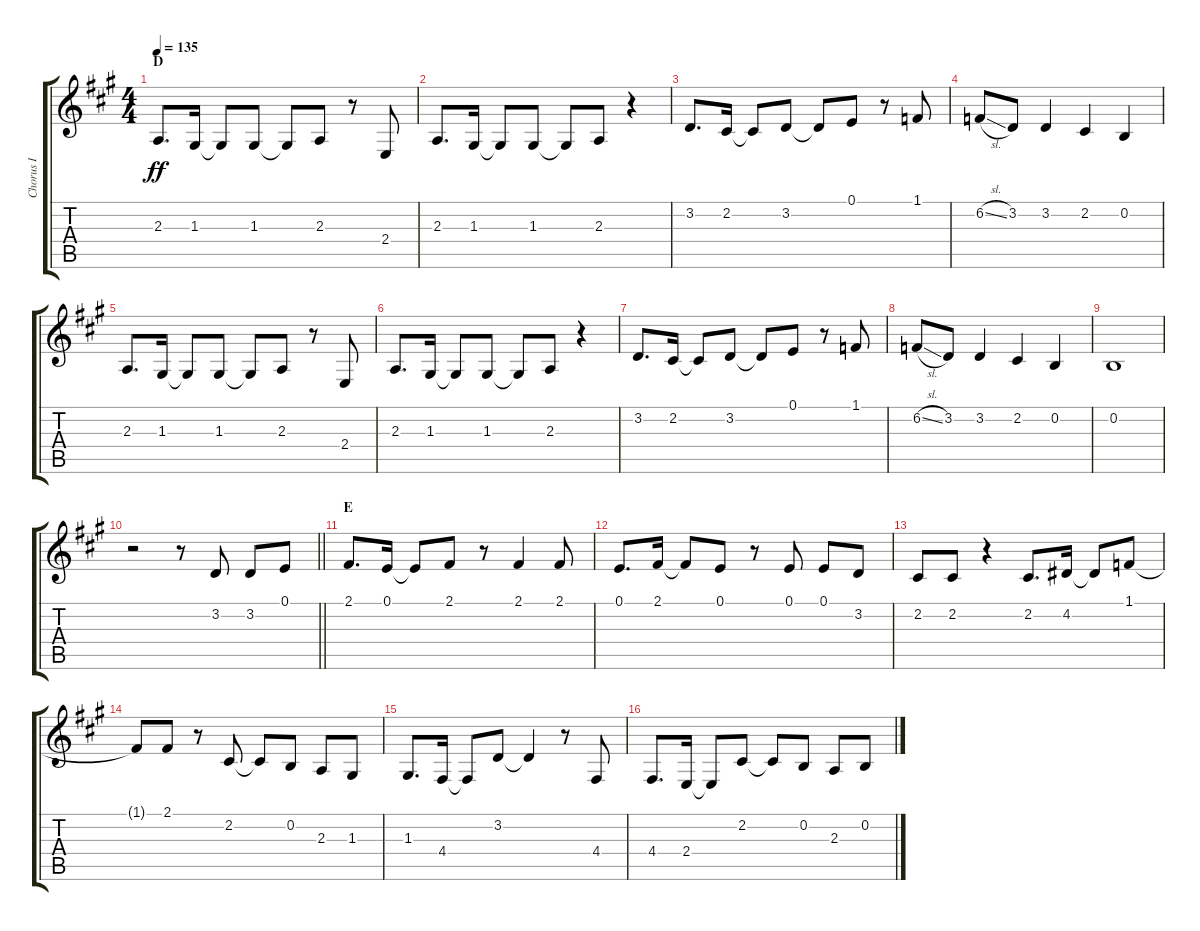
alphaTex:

\track ("Chorus I" "Chorus I") {instrument voiceoohs}
\staff {score tabs}
\tuning (E4 B3 G3 D3 A2 E2) {hide}
\ts (4 4)
\section ("" "D")
\tempo 135
\clef g2
\ks a
2.3.8{d dy ff} 1.3.16 1.3{t}.8 1.3.8 1.3{t}.8 2.3.8 r.8 2.4.8 |
2.3.8{d} 1.3.16 1.3{t}.8 1.3.8 1.3{t}.8 2.3.8 r.4 |
3.2.8{d} 2.2.16 2.2{t}.8 3.2.8 3.2{t}.8 0.1.8 r.8 1.1.8 |
6.2{sl}.8 3.2.8 3.2.4 2.2.4 0.2.4 |
2.3.8{d} 1.3.16 1.3{t}.8 1.3.8 1.3{t}.8 2.3.8 r.8 2.4.8 |
2.3.8{d} 1.3.16 1.3{t}.8 1.3.8 1.3{t}.8 2.3.8 r.4 |
3.2.8{d} 2.2.16 2.2{t}.8 3.2.8 3.2{t}.8 0.1.8 r.8 1.1.8 |
6.2{sl}.8 3.2.8 3.2.4 2.2.4 0.2.4 |
0.2.1 |
\barLineRight lightlight
r.2 r.8 3.2.8 3.2.8 0.1.8 |
\section ("" "E")
2.1.8{d} 0.1.16 0.1{t}.8 2.1.8 r.8 2.1.4 2.1.8 |
0.1.8{d} 2.1.16 2.1{t}.8 0.1.8 r.8 0.1.8 0.1.8 3.2.8 |
2.2.8 2.2.8 r.4 2.2.8{d} 4.2.16 4.2{t}.8 1.1.8 |
1.1{t}.8 2.1.8 r.8 2.2.8 2.2{t}.8 0.2.8 2.3.8 1.3.8 |
1.3.8{d} 4.4.16 4.4{t}.8 3.2.8 3.2{t}.4 r.8 4.4.8 |
4.4.8{d} 2.4.16 2.4{t}.8 2.2.8 2.2{t}.8 0.2.8 2.3.8 0.2.8
